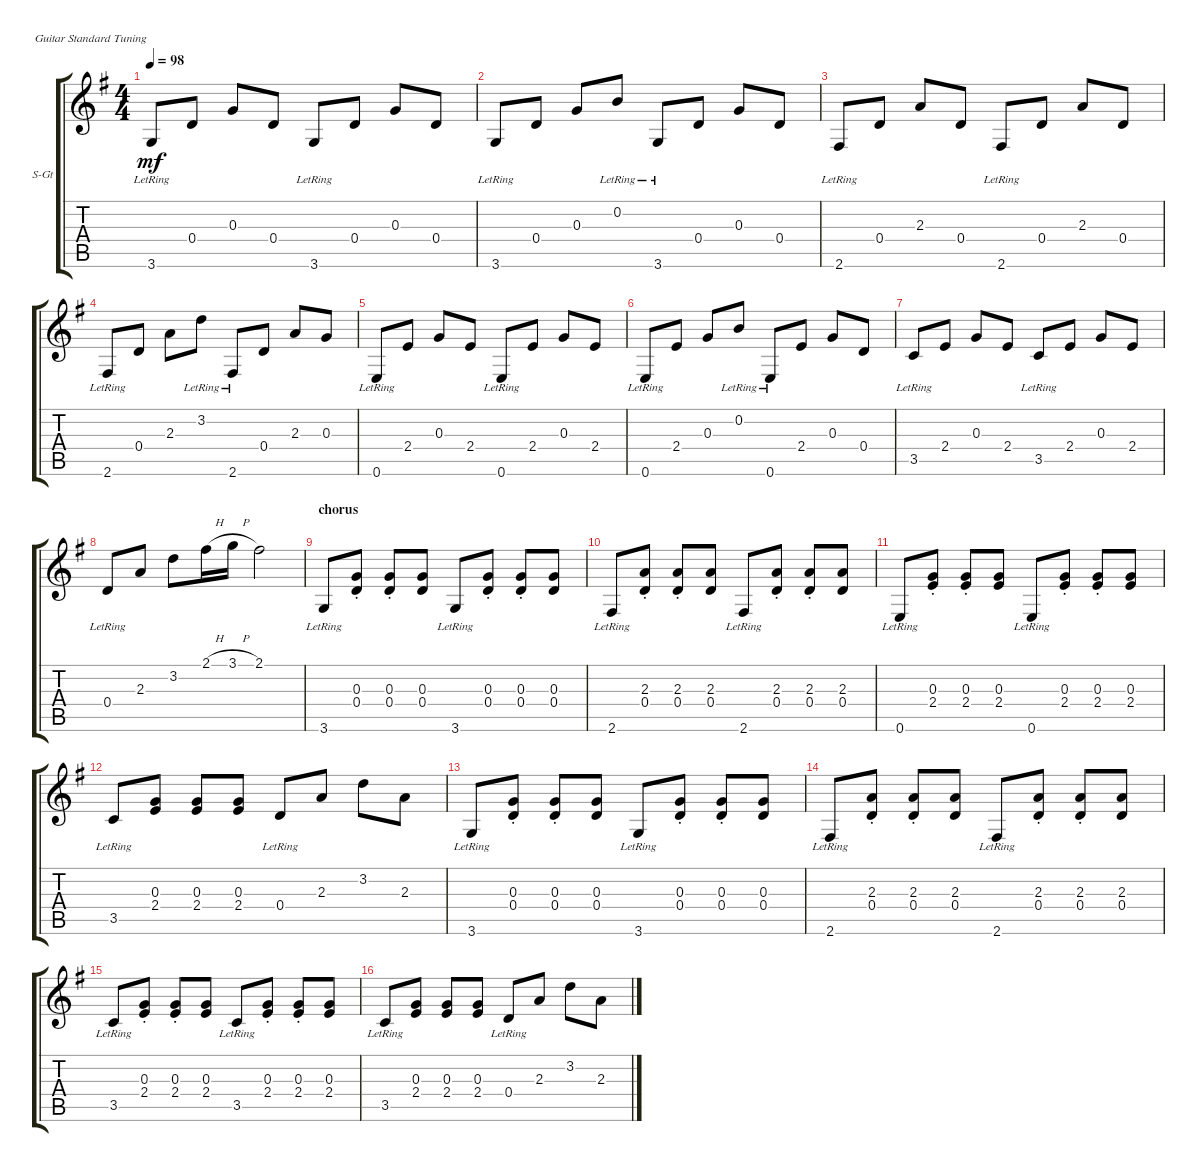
\defaultSystemsLayout 4
\bracketExtendMode groupsimilarinstruments
\firstSystemTrackNameOrientation horizontal
\otherSystemsTrackNameOrientation horizontal
\track ("Steel Guitar" "S-Gt") {instrument acousticguitarsteel}
\staff {score tabs}
\tuning (E4 B3 G3 D3 A2 E2)
\ts (4 4)
\tempo 98
\clef g2
\ks g
3.6{lr}.8{dy mf} 0.4.8 0.3.8 0.4.8 3.6{lr}.8 0.4.8 0.3.8 0.4.8 |
3.6{lr}.8 0.4.8 0.3.8 0.2{lr}.8 3.6{lr}.8 0.4.8 0.3.8 0.4.8 |
2.6{lr}.8 0.4.8 2.3.8 0.4.8 2.6{lr}.8 0.4.8 2.3.8 0.4.8 |
2.6{lr}.8 0.4.8 2.3.8 3.2{lr}.8 2.6{lr}.8 0.4.8 2.3.8 0.3.8 |
0.6{lr}.8 2.4.8 0.3.8 2.4.8 0.6{lr}.8 2.4.8 0.3.8 2.4.8 |
0.6{lr}.8 2.4.8 0.3.8 0.2{lr}.8 0.6{lr}.8 2.4.8 0.3.8 0.4.8 |
3.5{lr}.8 2.4.8 0.3.8 2.4.8 3.5{lr}.8 2.4.8 0.3.8 2.4.8 |
0.4{lr}.8 2.3.8 3.2.8 2.1{h}.16 3.1{h}.16 2.1.2 |
\section ("" "chorus")
3.6{lr}.8 (0.4{st} 0.3{st}).8 (0.3{st} 0.4{st}).8 (0.4 0.3).8 3.6{lr}.8 (0.4{st} 0.3{st}).8 (0.3{st} 0.4{st}).8 (0.4 0.3).8 |
2.6{lr}.8 (0.4{st} 2.3{st}).8 (2.3{st} 0.4{st}).8 (0.4 2.3).8 2.6{lr}.8 (0.4{st} 2.3{st}).8 (2.3{st} 0.4{st}).8 (0.4 2.3).8 |
0.6{lr}.8 (2.4{st} 0.3{st}).8 (0.3{st} 2.4{st}).8 (2.4 0.3).8 0.6{lr}.8 (2.4{st} 0.3{st}).8 (0.3{st} 2.4{st}).8 (2.4 0.3).8 |
3.5{lr}.8 (2.4 0.3).8 (0.3 2.4).8 (2.4 0.3).8 0.4{lr}.8 2.3.8 3.2.8 2.3.8 |
3.6{lr}.8 (0.4{st} 0.3{st}).8 (0.3{st} 0.4{st}).8 (0.4 0.3).8 3.6{lr}.8 (0.4{st} 0.3{st}).8 (0.3{st} 0.4{st}).8 (0.4 0.3).8 |
2.6{lr}.8 (0.4{st} 2.3{st}).8 (2.3{st} 0.4{st}).8 (0.4 2.3).8 2.6{lr}.8 (0.4{st} 2.3{st}).8 (2.3{st} 0.4{st}).8 (0.4 2.3).8 |
3.5{lr}.8 (2.4{st} 0.3{st}).8 (0.3{st} 2.4{st}).8 (2.4 0.3).8 3.5{lr}.8 (2.4{st} 0.3{st}).8 (0.3{st} 2.4{st}).8 (2.4 0.3).8 |
3.5{lr}.8 (2.4 0.3).8 (0.3 2.4).8 (2.4 0.3).8 0.4{lr}.8 2.3.8 3.2.8 2.3.8
